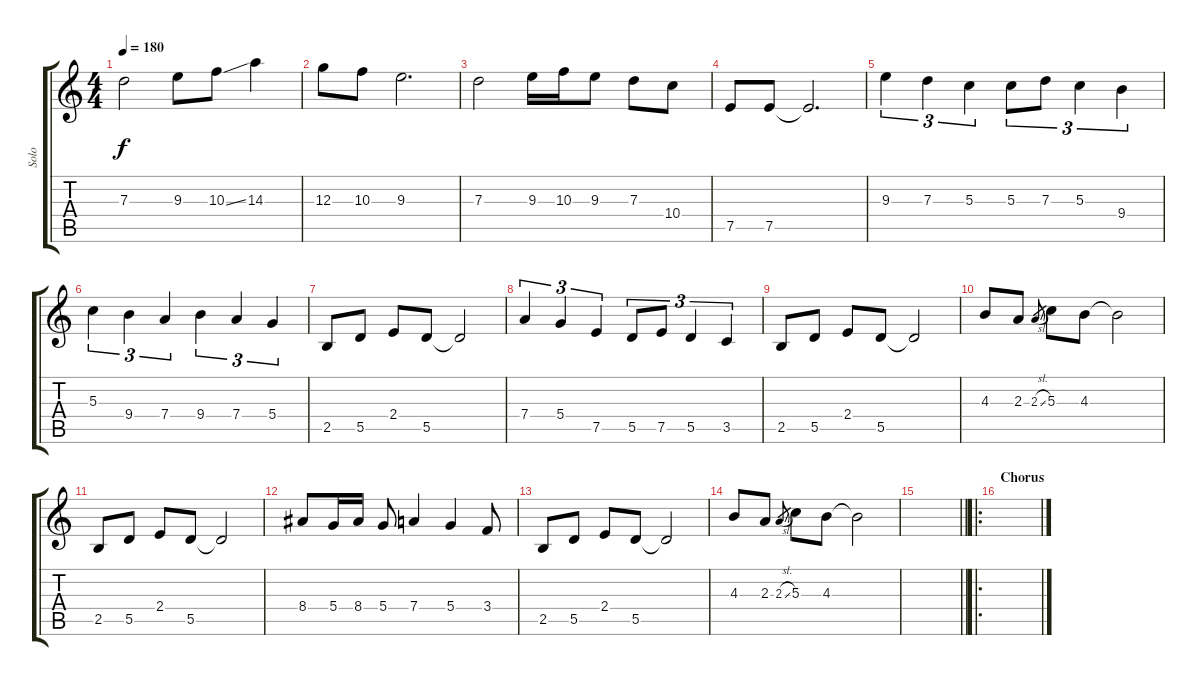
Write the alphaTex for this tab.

\track ("Solo" "Solo") {instrument overdrivenguitar}
\staff {score tabs}
\tuning (E4 B3 G3 D3 A2 D2) {hide}
\ts (4 4)
\tempo 180
\clef g2
\ks c
7.3.2{dy f} 9.3.8 10.3{ss}.8 14.3.4 |
12.3.8 10.3.8 9.3.2{d} |
7.3.2{instrument acousticguitarsteel} 9.3.16 10.3.16 9.3.8 7.3.8 10.4.8 |
7.5.8 7.5.8 7.5{t}.2{d} |
9.3.4{tu (3 2)} 7.3.4{tu (3 2)} 5.3.4{tu (3 2)} 5.3.8{tu (3 2)} 7.3.8{tu (3 2)} 5.3.4{tu (3 2)} 9.4.4{tu (3 2)} |
5.3.4{tu (3 2)} 9.4.4{tu (3 2)} 7.4.4{tu (3 2)} 9.4.4{tu (3 2)} 7.4.4{tu (3 2)} 5.4.4{tu (3 2)} |
2.5.8 5.5.8 2.4.8 5.5.8 5.5{t}.2 |
7.4.4{tu (3 2)} 5.4.4{tu (3 2)} 7.5.4{tu (3 2)} 5.5.8{tu (3 2)} 7.5.8{tu (3 2)} 5.5.4{tu (3 2)} 3.5.4{tu (3 2)} |
2.5.8 5.5.8 2.4.8 5.5.8 5.5{t}.2 |
4.3.8 2.3.8 2.3{sl}.8{gr} 5.3.8 4.3.8 4.3{t}.2 |
2.5.8 5.5.8 2.4.8 5.5.8 5.5{t}.2 |
8.4.8 5.4.16 8.4.16 5.4.8 7.4.4 5.4.4 3.4.8 |
2.5.8 5.5.8 2.4.8 5.5.8 5.5{t}.2 |
4.3.8 2.3.8 2.3{sl}.8{gr} 5.3.8 4.3.8 4.3{t}.2 |
\barLineRight lightlight
|
\ro
\section ("" "Chorus")
